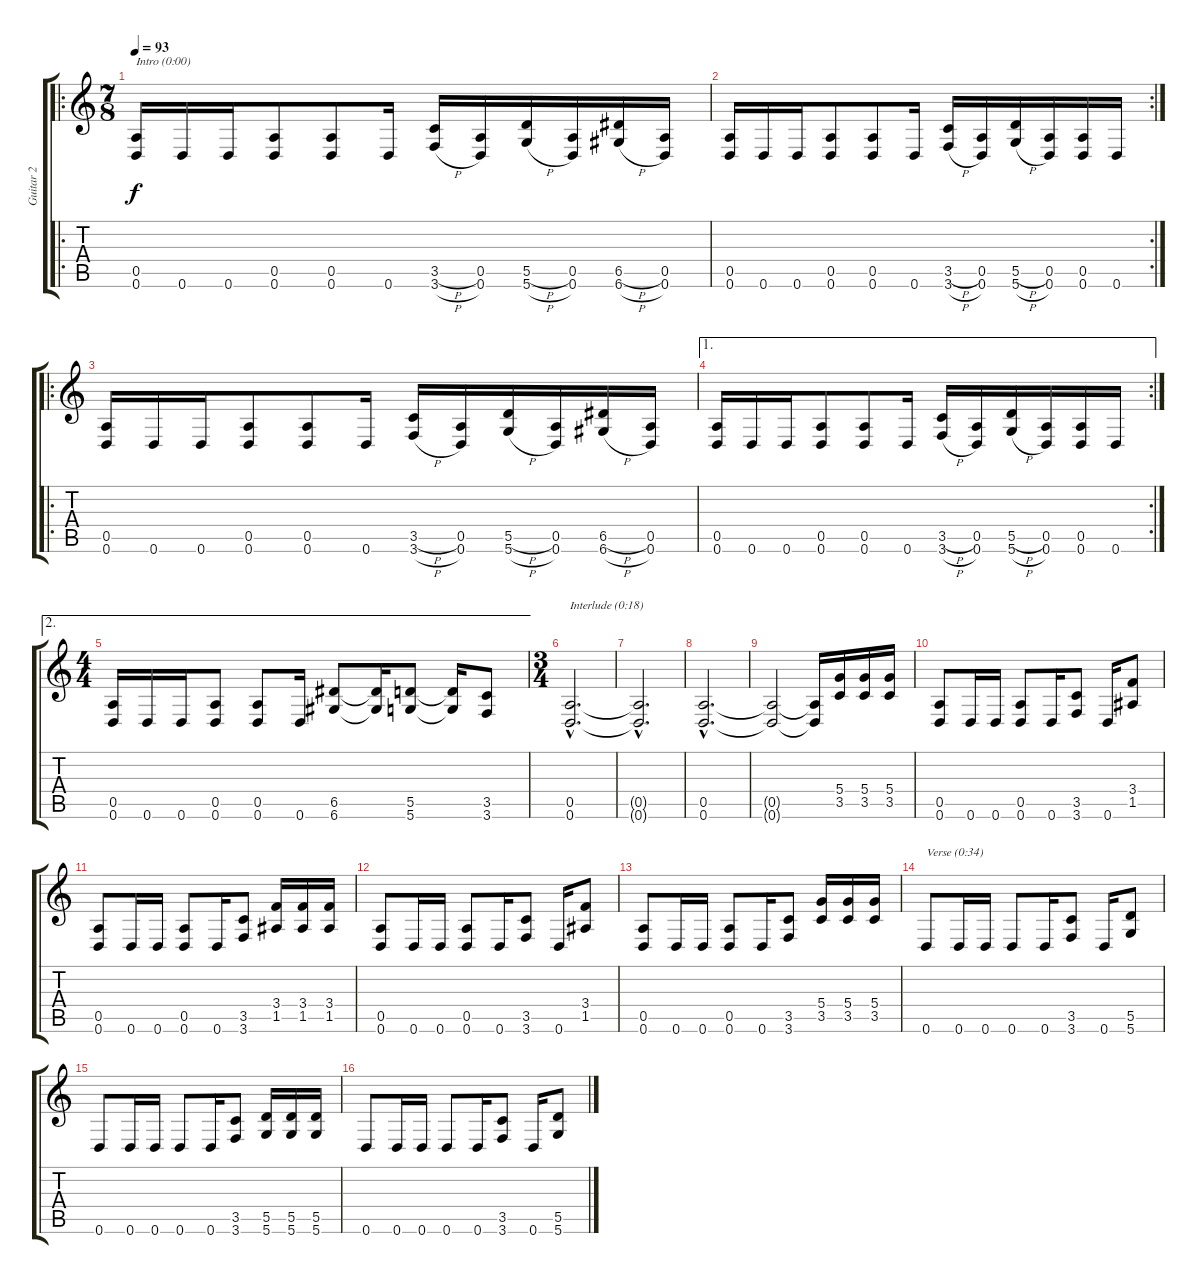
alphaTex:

\track ("Guitar 2" "Guitar 2") {instrument distortionguitar}
\staff {score tabs}
\tuning (E4 B3 G3 D3 A2 D2) {hide}
\ro
\ts (7 8)
\tempo 93
\clef g2
\ks c
(0.5 0.6).16{txt "Intro (0:00)" dy f instrument distortionguitar} 0.6.16 0.6.16 (0.5 0.6).8 (0.5 0.6).8 0.6.16 (3.5{h} 3.6{h}).16 (0.5 0.6).16 (5.5{h} 5.6{h}).16 (0.5 0.6).16 (6.5{h} 6.6{h}).16 (0.5 0.6).16 |
\rc 2
(0.5 0.6).16 0.6.16 0.6.16 (0.5 0.6).8 (0.5 0.6).8 0.6.16 (3.5{h} 3.6{h}).16 (0.5 0.6).16 (5.5{h} 5.6{h}).16 (0.5 0.6).16 (0.5 0.6).16 0.6.16 |
\ro
(0.5 0.6).16 0.6.16 0.6.16 (0.5 0.6).8 (0.5 0.6).8 0.6.16 (3.5{h} 3.6{h}).16 (0.5 0.6).16 (5.5{h} 5.6{h}).16 (0.5 0.6).16 (6.5{h} 6.6{h}).16 (0.5 0.6).16 |
\ae 1
\rc 2
(0.5 0.6).16 0.6.16 0.6.16 (0.5 0.6).8 (0.5 0.6).8 0.6.16 (3.5{h} 3.6{h}).16 (0.5 0.6).16 (5.5{h} 5.6{h}).16 (0.5 0.6).16 (0.5 0.6).16 0.6.16 |
\ae 2
\ts (4 4)
(0.5 0.6).16 0.6.16 0.6.16 (0.5 0.6).8 (0.5 0.6).8 0.6.16 (6.5 6.6).8 (6.5{t} 6.6{t}).16 (5.5 5.6).8 (5.5{t} 5.6{t}).16 (3.5 3.6).8 |
\ts (3 4)
(0.5{hac} 0.6{hac}).2{d txt "Interlude (0:18)"} |
(0.5{hac t} 0.6{hac t}).2{d} |
(0.5{hac} 0.6{hac}).2{d} |
(0.5{t} 0.6{t}).2 (0.5{t} 0.6{t}).16 (5.4 3.5).16 (5.4 3.5).16 (5.4 3.5).16 |
(0.5 0.6).8 0.6.16 0.6.16 (0.5 0.6).8 0.6.16 (3.5 3.6).8 0.6.16 (3.4 1.5).8 |
(0.5 0.6).8 0.6.16 0.6.16 (0.5 0.6).8 0.6.16 (3.5 3.6).8 (3.4 1.5).16 (3.4 1.5).16 (3.4 1.5).16 |
(0.5 0.6).8 0.6.16 0.6.16 (0.5 0.6).8 0.6.16 (3.5 3.6).8 0.6.16 (3.4 1.5).8 |
(0.5 0.6).8 0.6.16 0.6.16 (0.5 0.6).8 0.6.16 (3.5 3.6).8 (5.4 3.5).16 (5.4 3.5).16 (5.4 3.5).16 |
0.6.8{txt "Verse (0:34)"} 0.6.16 0.6.16 0.6.8 0.6.16 (3.5 3.6).8 0.6.16 (5.5 5.6).8 |
0.6.8 0.6.16 0.6.16 0.6.8 0.6.16 (3.5 3.6).8 (5.5 5.6).16 (5.5 5.6).16 (5.5 5.6).16 |
0.6.8 0.6.16 0.6.16 0.6.8 0.6.16 (3.5 3.6).8 0.6.16 (5.5 5.6).8
